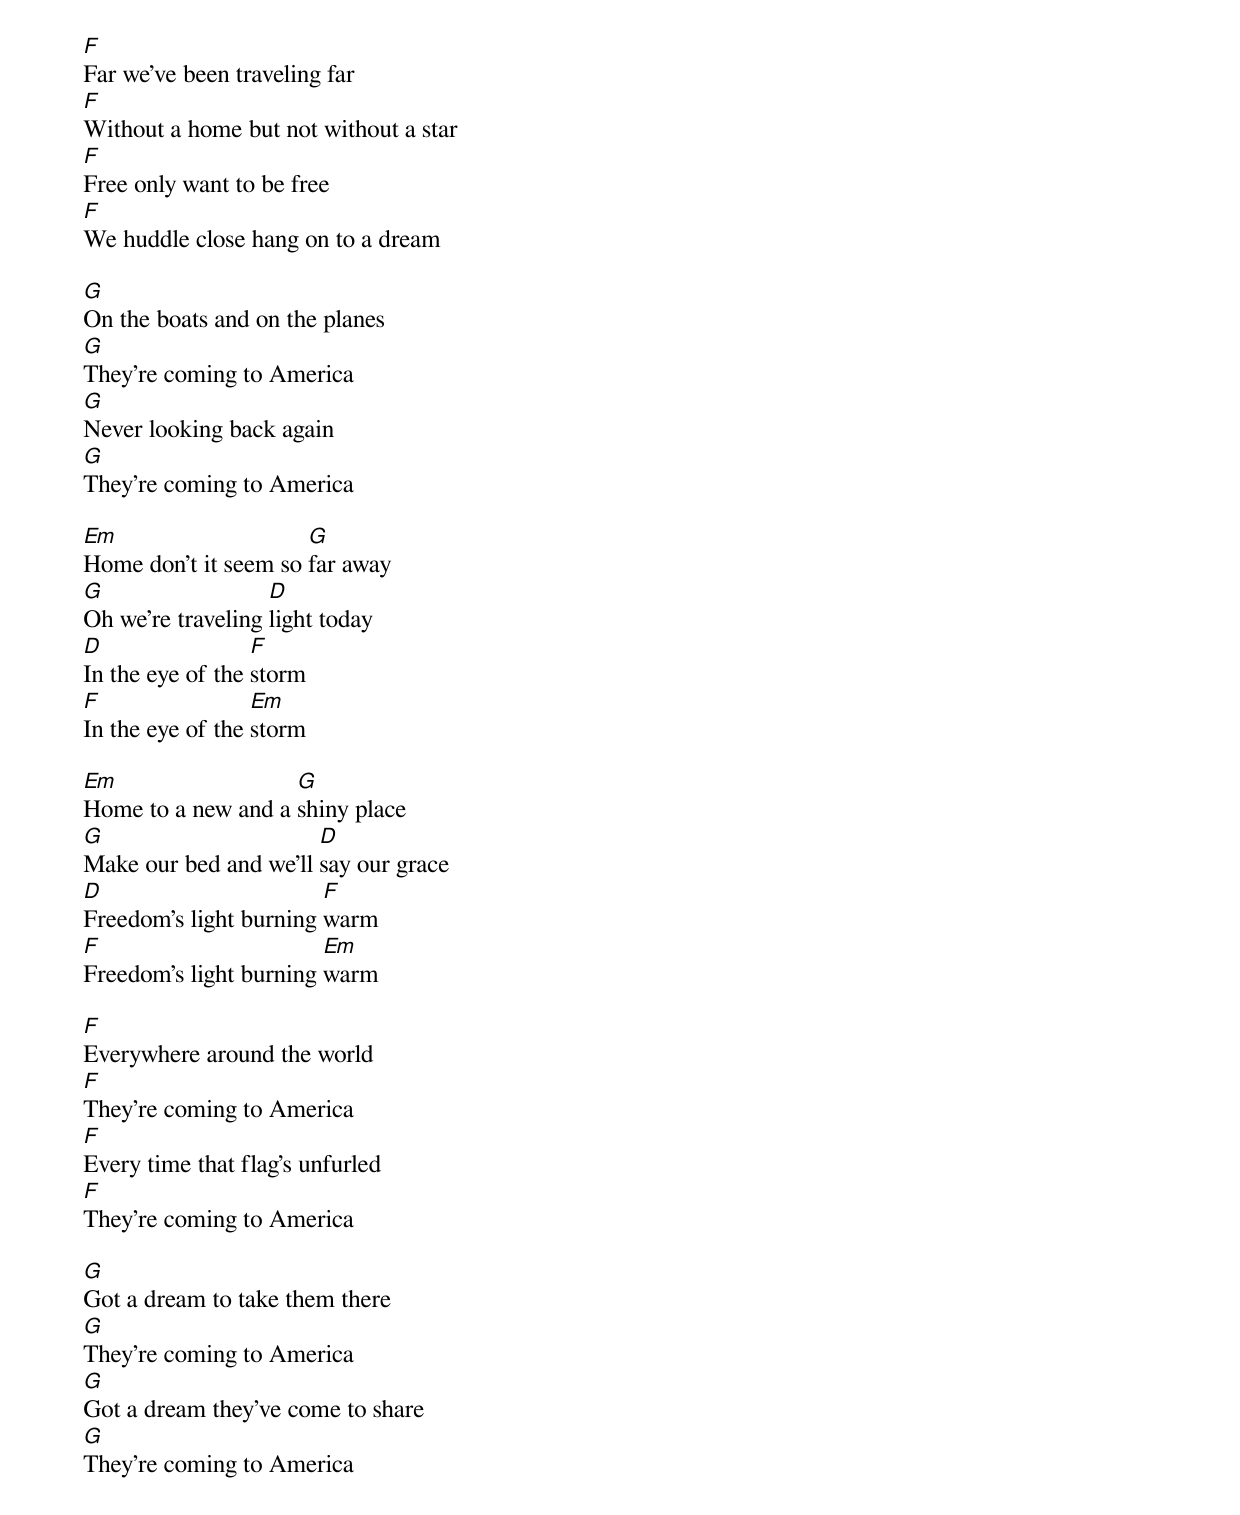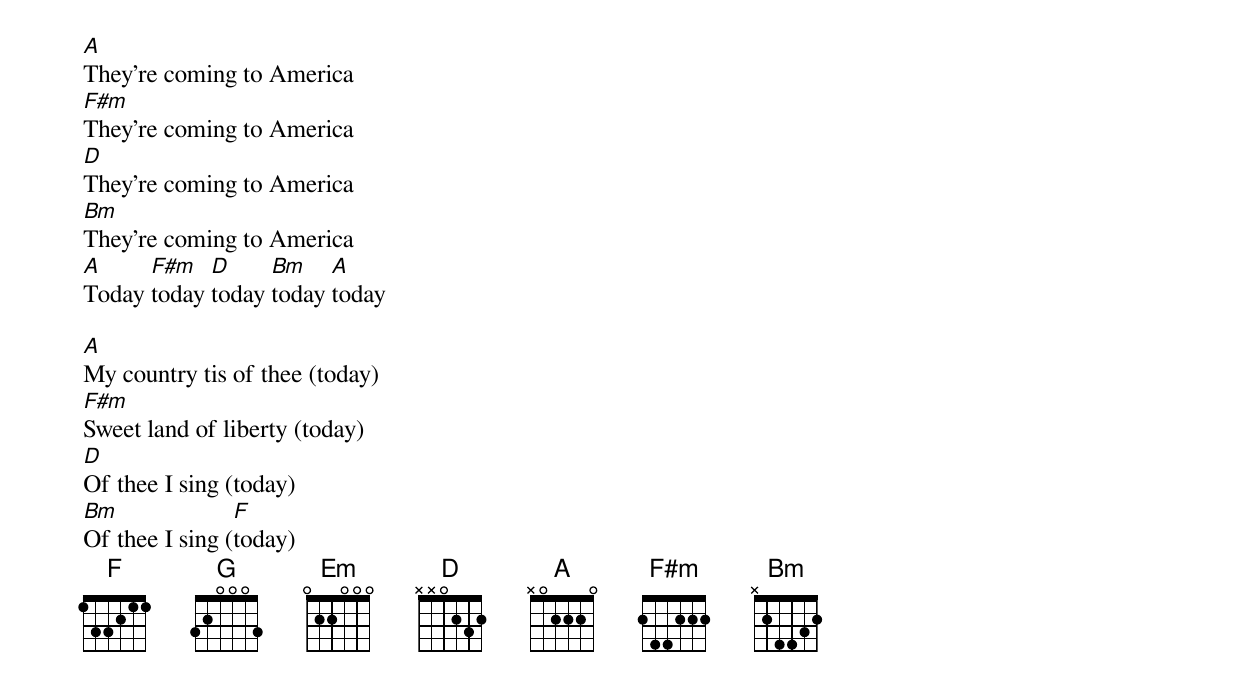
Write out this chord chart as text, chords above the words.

F
Far we've been traveling far
F
Without a home but not without a star
F
Free only want to be free
F
We huddle close hang on to a dream

G
On the boats and on the planes
G
They're coming to America
G
Never looking back again
G
They're coming to America

Em                    G
Home don't it seem so far away
G                  D
Oh we're traveling light today
D                 F
In the eye of the storm
F                 Em
In the eye of the storm

Em                  G
Home to a new and a shiny place
G                      D
Make our bed and we'll say our grace
D                       F
Freedom's light burning warm
F                       Em
Freedom's light burning warm

F
Everywhere around the world
F
They're coming to America
F
Every time that flag's unfurled
F
They're coming to America

G
Got a dream to take them there
G
They're coming to America
G
Got a dream they've come to share
G
They're coming to America

A
They're coming to America
F#m
They're coming to America
D
They're coming to America
Bm
They're coming to America
A     F#m   D     Bm    A
Today today today today today

A
My country tis of thee (today)
F#m
Sweet land of liberty (today)
D
Of thee I sing (today)
Bm              F
Of thee I sing (today)
